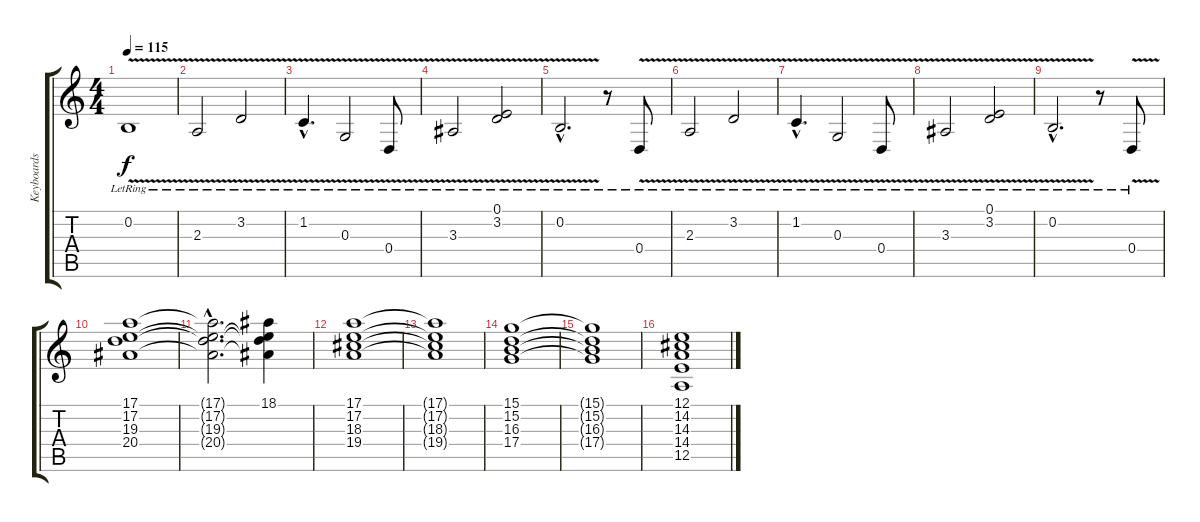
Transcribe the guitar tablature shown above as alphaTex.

\track ("Keyboards" "Keyboards") {instrument electricpiano2}
\staff {score tabs}
\tuning (E4 B3 G3 D3 A2 E2) {hide}
\ts (4 4)
\tempo 115
\clef g2
\ks c
0.2{v lr}.1{dy f} |
2.3{v lr}.2{volume 13 balance 8 instrument electricpiano2} 3.2{v lr}.2 |
1.2{v hac lr}.4{d} 0.3{v lr}.2 0.4{v lr}.8 |
3.3{v lr}.2 (0.1{v lr} 3.2{v lr}).2 |
0.2{v hac lr}.2{d} r.8 0.4{v lr}.8 |
2.3{v lr}.2 3.2{v lr}.2 |
1.2{v hac lr}.4{d} 0.3{v lr}.2 0.4{v lr}.8 |
3.3{v lr}.2 (0.1{v lr} 3.2{v lr}).2 |
0.2{v hac lr}.2{d} r.8 0.4{v lr}.8 |
(17.1 17.2 19.3 20.4).1{volume 8 instrument stringensemble1} |
(17.1{hac t} 17.2{hac t} 19.3{hac t} 20.4{hac t}).2{d} (18.1 17.2{t} 19.3{t} 20.4{t}).4 |
(17.1 17.2 18.3 19.4).1 |
(17.1{t} 17.2{t} 18.3{t} 19.4{t}).1 |
(15.1 15.2 16.3 17.4).1 |
(15.1{t} 15.2{t} 16.3{t} 17.4{t}).1 |
(12.1 14.2 14.3 14.4 12.5).1
